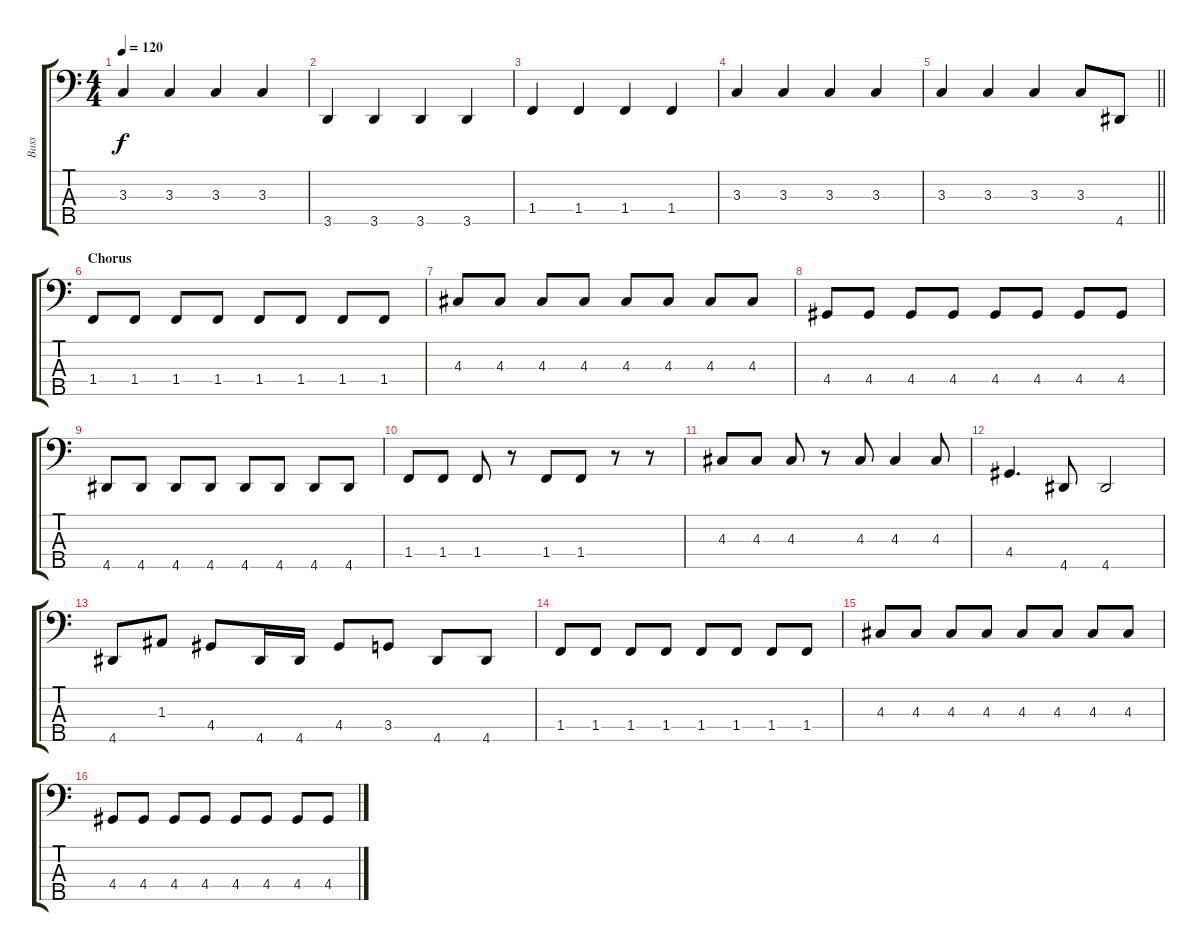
\track ("Bass" "Bass") {instrument electricbassfinger}
\staff {score tabs}
\tuning (G2 D2 A1 E1 B0) {hide}
\ts (4 4)
\tempo 120
\clef f4
\ks c
3.3.4{dy f} 3.3.4 3.3.4 3.3.4 |
3.5.4 3.5.4 3.5.4 3.5.4 |
1.4.4 1.4.4 1.4.4 1.4.4 |
3.3.4 3.3.4 3.3.4 3.3.4 |
\barLineRight lightlight
3.3.4 3.3.4 3.3.4 3.3.8 4.5.8 |
\section ("" "Chorus")
1.4.8 1.4.8 1.4.8 1.4.8 1.4.8 1.4.8 1.4.8 1.4.8 |
4.3.8 4.3.8 4.3.8 4.3.8 4.3.8 4.3.8 4.3.8 4.3.8 |
4.4.8 4.4.8 4.4.8 4.4.8 4.4.8 4.4.8 4.4.8 4.4.8 |
4.5.8 4.5.8 4.5.8 4.5.8 4.5.8 4.5.8 4.5.8 4.5.8 |
1.4.8 1.4.8 1.4.8 r.8 1.4.8 1.4.8 r.8 r.8 |
4.3.8 4.3.8 4.3.8 r.8 4.3.8 4.3.4 4.3.8 |
4.4.4{d} 4.5.8 4.5.2 |
4.5.8 1.3.8 4.4.8 4.5.16 4.5.16 4.4.8 3.4.8 4.5.8 4.5.8 |
1.4.8 1.4.8 1.4.8 1.4.8 1.4.8 1.4.8 1.4.8 1.4.8 |
4.3.8 4.3.8 4.3.8 4.3.8 4.3.8 4.3.8 4.3.8 4.3.8 |
4.4.8 4.4.8 4.4.8 4.4.8 4.4.8 4.4.8 4.4.8 4.4.8
